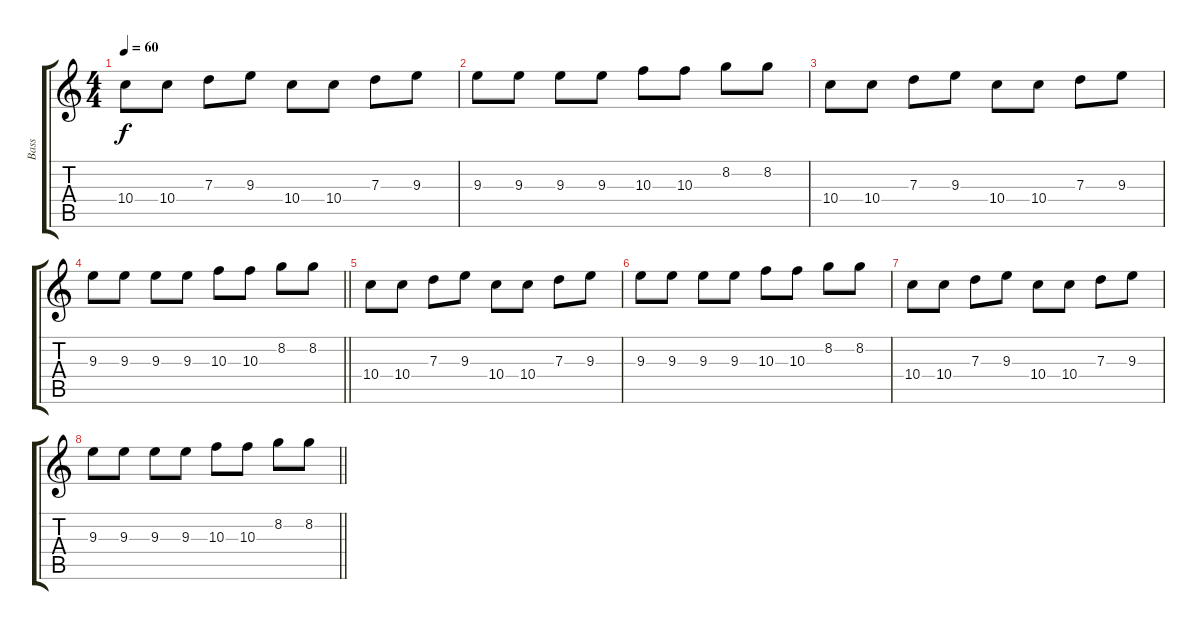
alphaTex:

\track ("Bass" "Bass") {instrument electricbassfinger}
\staff {score tabs}
\tuning (E4 B3 G3 D3 A2 E2) {hide}
\ts (4 4)
\tempo 60
\clef g2
\ks c
10.4.8{dy f} 10.4.8 7.3.8 9.3.8 10.4.8 10.4.8 7.3.8 9.3.8 |
9.3.8 9.3.8 9.3.8 9.3.8 10.3.8 10.3.8 8.2.8 8.2.8 |
10.4.8 10.4.8 7.3.8 9.3.8 10.4.8 10.4.8 7.3.8 9.3.8 |
\barLineRight lightlight
9.3.8 9.3.8 9.3.8 9.3.8 10.3.8 10.3.8 8.2.8 8.2.8 |
10.4.8 10.4.8 7.3.8 9.3.8 10.4.8 10.4.8 7.3.8 9.3.8 |
9.3.8 9.3.8 9.3.8 9.3.8 10.3.8 10.3.8 8.2.8 8.2.8 |
10.4.8 10.4.8 7.3.8 9.3.8 10.4.8 10.4.8 7.3.8 9.3.8 |
\barLineRight lightlight
9.3.8 9.3.8 9.3.8 9.3.8 10.3.8 10.3.8 8.2.8 8.2.8
